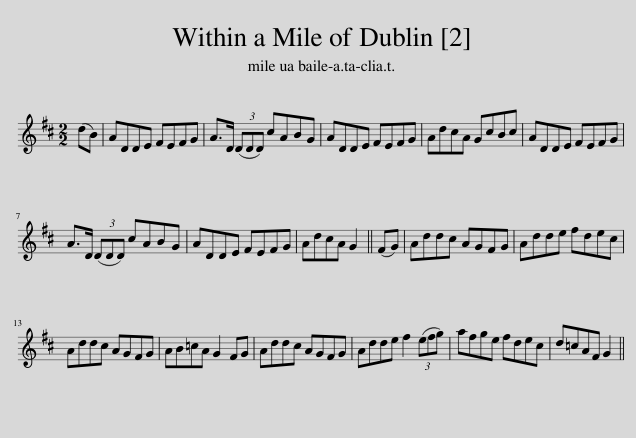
X:1
L:1/8
M:2/2
I:linebreak $
K:D
V:1 treble
V:1
 (dB) | ADDE FEFG | A>D (3(DDD) cABG | ADDE FEFG | AdcA GcBc | %5
 ADDE FEFG |$ A>D (3(DDD) cABG | ADDE FEFG | AdcA G2 || (FG) | %10
 Addc AGFG | Adde fdec |$ Addc AGFG | AB=cA G2 FG | Addc AGFG | %15
 Adde f2 (3(efg) | afge fdec | d=cAF G2 || %18
